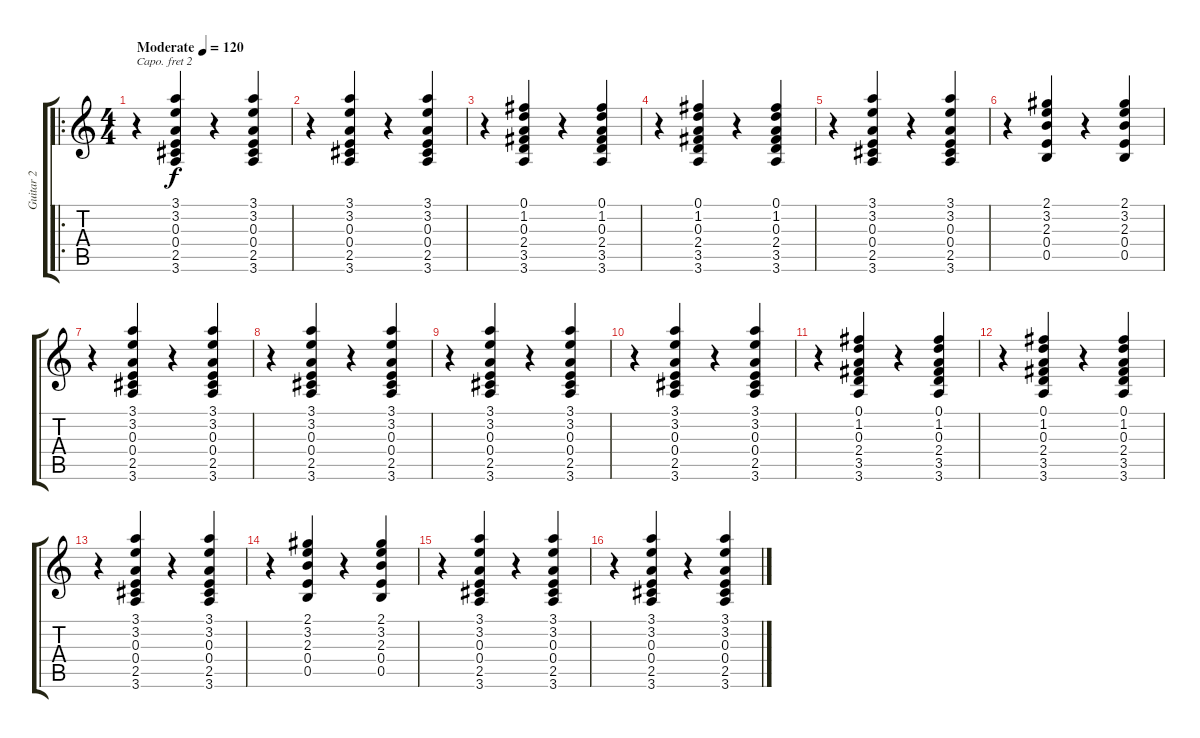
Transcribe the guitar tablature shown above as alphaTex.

\track ("Guitar 2" "Guitar 2") {instrument acousticguitarsteel}
\staff {score tabs}
\capo 2
\tuning (E4 B3 G3 D3 A2 E2) {hide}
\ro
\ts (4 4)
\tempo (120 "Moderate")
\clef g2
\ks c
r.4{dy f instrument acousticguitarsteel} (3.1 3.2 0.3 0.4 2.5 3.6).4 r.4 (3.1 3.2 0.3 0.4 2.5 3.6).4 |
r.4 (3.1 3.2 0.3 0.4 2.5 3.6).4 r.4 (3.1 3.2 0.3 0.4 2.5 3.6).4 |
r.4 (0.1 1.2 0.3 2.4 3.5 3.6).4 r.4 (0.1 1.2 0.3 2.4 3.5 3.6).4 |
r.4 (0.1 1.2 0.3 2.4 3.5 3.6).4 r.4 (0.1 1.2 0.3 2.4 3.5 3.6).4 |
r.4 (3.1 3.2 0.3 0.4 2.5 3.6).4 r.4 (3.1 3.2 0.3 0.4 2.5 3.6).4 |
r.4 (2.1 3.2 2.3 0.4 0.5).4 r.4 (2.1 3.2 2.3 0.4 0.5).4 |
r.4 (3.1 3.2 0.3 0.4 2.5 3.6).4 r.4 (3.1 3.2 0.3 0.4 2.5 3.6).4 |
r.4 (3.1 3.2 0.3 0.4 2.5 3.6).4 r.4 (3.1 3.2 0.3 0.4 2.5 3.6).4 |
r.4 (3.1 3.2 0.3 0.4 2.5 3.6).4 r.4 (3.1 3.2 0.3 0.4 2.5 3.6).4 |
r.4 (3.1 3.2 0.3 0.4 2.5 3.6).4 r.4 (3.1 3.2 0.3 0.4 2.5 3.6).4 |
r.4 (0.1 1.2 0.3 2.4 3.5 3.6).4 r.4 (0.1 1.2 0.3 2.4 3.5 3.6).4 |
r.4 (0.1 1.2 0.3 2.4 3.5 3.6).4 r.4 (0.1 1.2 0.3 2.4 3.5 3.6).4 |
r.4 (3.1 3.2 0.3 0.4 2.5 3.6).4 r.4 (3.1 3.2 0.3 0.4 2.5 3.6).4 |
r.4 (2.1 3.2 2.3 0.4 0.5).4 r.4 (2.1 3.2 2.3 0.4 0.5).4 |
r.4 (3.1 3.2 0.3 0.4 2.5 3.6).4 r.4 (3.1 3.2 0.3 0.4 2.5 3.6).4 |
r.4 (3.1 3.2 0.3 0.4 2.5 3.6).4 r.4 (3.1 3.2 0.3 0.4 2.5 3.6).4
